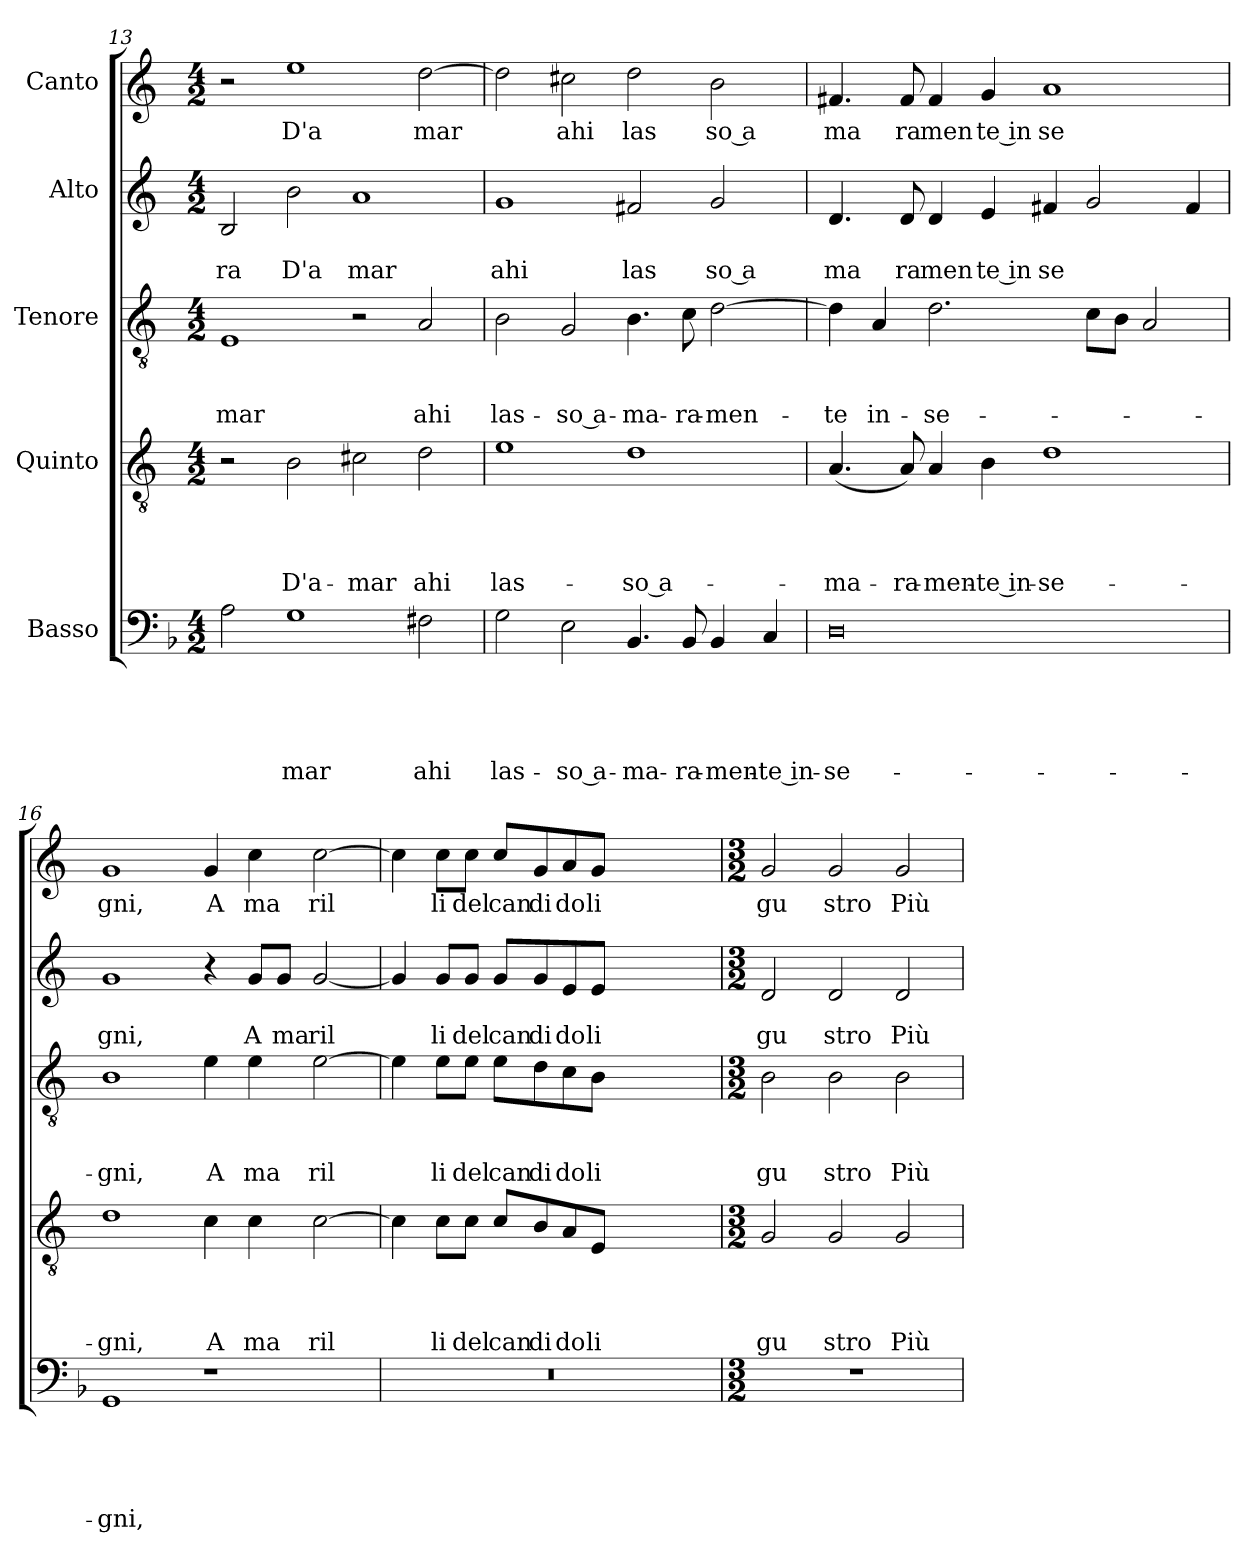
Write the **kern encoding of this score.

**kern	**text	**text	**text	**text	**text	**kern	**text	**text	**text	**text	**kern	**text	**text	**text	**kern	**text	**text	**kern	**text
*part5	*part5	*part5	*part5	*part5	*part5	*part4	*part4	*part4	*part4	*part4	*part3	*part3	*part3	*part3	*part2	*part2	*part2	*part1	*part1
*staff5	*staff5	*staff5	*staff5	*staff5	*staff5	*staff4	*staff4	*staff4	*staff4	*staff4	*staff3	*staff3	*staff3	*staff3	*staff2	*staff2	*staff2	*staff1	*staff1
*I"Basso	*	*	*	*	*	*I"Quinto	*	*	*	*	*I"Tenore	*	*	*	*I"Alto	*	*	*I"Canto	*
*clefF4	*	*	*	*	*	*clefGv2	*	*	*	*	*clefGv2	*	*	*	*clefG2	*	*	*clefG2	*
*	*	*	*	*	*	*ITrd-3c-5	*	*	*	*	*ITrd-3c-5	*	*	*	*ITrd-3c-5	*	*	*ITrd-3c-5	*
*k[b-]	*	*	*	*	*	*k[b-]	*	*	*	*	*k[b-]	*	*	*	*k[b-]	*	*	*k[b-]	*
*F:	*	*	*	*	*	*F:	*	*	*	*	*F:	*	*	*	*F:	*	*	*F:	*
*M4/2	*	*	*	*	*	*M4/2	*	*	*	*	*M4/2	*	*	*	*M4/2	*	*	*M4/2	*
=13	=13	=13	=13	=13	=13	=13	=13	=13	=13	=13	=13	=13	=13	=13	=13	=13	=13	=13	=13
!	!	!	!	!	!	!	!	!	!	!	!	!	!	!LO:LY:b	!	!	!LO:LY:b	!	!
2A\	.	.	.	.	.	2r	.	.	.	.	1A	.	.	-mar	2e/	.	ra	2r	.
!	!	!	!	!	!LO:LY:b	!	!	!	!	!LO:LY:b	!	!	!	!	!	!	!LO:LY:b	!	!LO:LY:b
1G	.	.	.	.	-mar	2e\	.	.	.	D'a-	.	.	.	.	2ee\	.	D'a	1aa	D'a
!	!	!	!	!	!	!	!	!	!	!LO:LY:b	!	!	!	!	!	!	!LO:LY:b	!	!
.	.	.	.	.	.	2f#X\	.	.	.	-mar	2r	.	.	.	1dd	.	mar	.	.
!	!	!	!	!	!LO:LY:b	!	!	!	!	!LO:LY:b	!	!	!	!LO:LY:b	!	!	!	!	!LO:LY:b
2F#X\	.	.	.	.	ahi	2g\	.	.	.	ahi	2d/	.	.	ahi	.	.	.	[>2gg\	mar
=14	=14	=14	=14	=14	=14	=14	=14	=14	=14	=14	=14	=14	=14	=14	=14	=14	=14	=14	=14
!	!	!	!	!	!LO:LY:b	!	!	!	!	!LO:LY:b	!	!	!	!LO:LY:b	!	!	!LO:LY:b	!	!
2G\	.	.	.	.	las-	1a	.	.	.	las-	2e\	.	.	las-	1cc	.	ahi	2gg\]	.
!	!	!	!	!	!LO:LY:b:rj	!	!	!	!	!	!	!	!	!LO:LY:b:rj	!	!	!	!	!LO:LY:b
2E\	.	.	.	.	-so a-	.	.	.	.	.	2c/	.	.	-so a-	.	.	.	2ff#X\	ahi
!	!	!	!	!	!LO:LY:b	!	!	!	!	!LO:LY:b:rj	!	!	!	!LO:LY:b	!	!	!LO:LY:b	!	!LO:LY:b
4.BB-/	.	.	.	.	-ma-	1g	.	.	.	-so a-	4.e\	.	.	-ma-	2bn/	.	las	2gg\	las
!	!	!	!	!	!LO:LY:b	!	!	!	!	!	!	!	!	!LO:LY:b	!	!	!	!	!
8BB-/	.	.	.	.	-ra-	.	.	.	.	.	8f\	.	.	-ra-	.	.	.	.	.
!	!	!	!	!	!LO:LY:b	!	!	!	!	!	!	!	!	!LO:LY:b	!	!	!LO:LY:b:rj	!	!LO:LY:b:rj
4BB-/	.	.	.	.	-men-	.	.	.	.	.	[>2g\	.	.	-men-	2cc/	.	so a	2ee\	so a
!	!	!	!	!	!LO:LY:b:rj	!	!	!	!	!	!	!	!	!	!	!	!	!	!
4C/	.	.	.	.	-te in-	.	.	.	.	.	.	.	.	.	.	.	.	.	.
=15	=15	=15	=15	=15	=15	=15	=15	=15	=15	=15	=15	=15	=15	=15	=15	=15	=15	=15	=15
!	!	!	!	!	!LO:LY:b	!	!	!	!	!LO:LY:b	!	!	!	!LO:LY:b	!	!	!LO:LY:b	!	!LO:LY:b
0D	.	.	.	.	-se-	(4.d/	.	.	.	-ma-	4g\]	.	.	-te	4.g/	.	ma	4.bn/	ma
!	!	!	!	!	!	!	!	!	!	!	!	!	!	!LO:LY:b	!	!	!	!	!
.	.	.	.	.	.	.	.	.	.	.	4d/	.	.	in-	.	.	.	.	.
!	!	!	!	!	!	!	!	!	!	!LO:LY:b	!	!	!	!	!	!	!LO:LY:b	!	!LO:LY:b
.	.	.	.	.	.	8d/)	.	.	.	-ra-	.	.	.	.	8g/	.	ra	8b/	ra
!	!	!	!	!	!	!	!	!	!	!LO:LY:b	!	!	!	!LO:LY:b	!	!	!LO:LY:b	!	!LO:LY:b
.	.	.	.	.	.	4d/	.	.	.	-men-	2.g\	.	.	-se-	4g/	.	men	4b/	men
!	!	!	!	!	!	!	!	!	!	!LO:LY:b:rj	!	!	!	!	!	!	!LO:LY:b:rj	!	!LO:LY:b:rj
.	.	.	.	.	.	4e\	.	.	.	-te in-	.	.	.	.	4a/	.	te in	4cc/	te in
!	!	!	!	!	!	!	!	!	!	!LO:LY:b	!	!	!	!	!	!	!LO:LY:b	!	!LO:LY:b
.	.	.	.	.	.	1g	.	.	.	-se-	.	.	.	.	4bn/	.	se	1dd	se
.	.	.	.	.	.	.	.	.	.	.	8f\L	.	.	.	2cc/	.	.	.	.
.	.	.	.	.	.	.	.	.	.	.	8e\J	.	.	.	.	.	.	.	.
.	.	.	.	.	.	.	.	.	.	.	2d/	.	.	.	.	.	.	.	.
.	.	.	.	.	.	.	.	.	.	.	.	.	.	.	4b/	.	.	.	.
!!LO:PB:g=z
=16	=16	=16	=16	=16	=16	=16	=16	=16	=16	=16	=16	=16	=16	=16	=16	=16	=16	=16	=16
!	!	!	!	!	!LO:LY:b	!	!	!	!	!LO:LY:b	!	!	!	!LO:LY:b	!	!	!LO:LY:b	!	!LO:LY:b
1GG	.	.	.	.	-gni,	1g	.	.	.	-gni,	1e	.	.	-gni,	1cc	.	gni,	1cc	gni,
!	!	!	!	!	!	!	!	!	!	!LO:LY:b	!	!	!	!LO:LY:b	!	!	!	!	!LO:LY:b
1r	.	.	.	.	.	4f\	.	.	.	A	4a\	.	.	A	4r	.	.	4cc/	A
!	!	!	!	!	!	!	!	!	!	!LO:LY:b	!	!	!	!LO:LY:b	!	!	!LO:LY:b	!	!LO:LY:b
.	.	.	.	.	.	4f\	.	.	.	ma	4a\	.	.	ma	8cc/L	.	A	4ff\	ma
!	!	!	!	!	!	!	!	!	!	!	!	!	!	!	!	!	!LO:LY:b	!	!
.	.	.	.	.	.	.	.	.	.	.	.	.	.	.	8cc/J	.	ma	.	.
!	!	!	!	!	!	!	!	!	!	!LO:LY:b	!	!	!	!LO:LY:b	!	!	!LO:LY:b	!	!LO:LY:b
.	.	.	.	.	.	[>2f\	.	.	.	ril	[>2a\	.	.	ril	[<2cc/	.	ril	[>2ff\	ril
=17	=17	=17	=17	=17	=17	=17	=17	=17	=17	=17	=17	=17	=17	=17	=17	=17	=17	=17	=17
0r	.	.	.	.	.	4f\]	.	.	.	.	4a\]	.	.	.	4cc/]	.	.	4ff>\]	.
!	!	!	!	!	!	!	!	!	!	!LO:LY:b	!	!	!	!LO:LY:b	!	!	!LO:LY:b	!	!LO:LY:b
.	.	.	.	.	.	8f\L	.	.	.	li	8a\L	.	.	li	8cc/L	.	li	8ff\L	li
!	!	!	!	!	!	!	!	!	!	!LO:LY:b	!	!	!	!LO:LY:b	!	!	!LO:LY:b	!	!LO:LY:b
.	.	.	.	.	.	8f\J	.	.	.	del	8a\J	.	.	del	8cc/J	.	del	8ff\J	del
!	!	!	!	!	!	!	!	!	!	!LO:LY:b	!	!	!	!LO:LY:b	!	!	!LO:LY:b	!	!LO:LY:b
.	.	.	.	.	.	8f/L	.	.	.	can	8a\L	.	.	can	8cc/L	.	can	8ff/L	can
!	!	!	!	!	!	!	!	!	!	!LO:LY:b	!	!	!	!LO:LY:b	!	!	!LO:LY:b	!	!LO:LY:b
.	.	.	.	.	.	8e/	.	.	.	di	8g\	.	.	di	8cc/	.	di	8cc/	di
!	!	!	!	!	!	!	!	!	!	!LO:LY:b	!	!	!	!LO:LY:b	!	!	!LO:LY:b	!	!LO:LY:b
.	.	.	.	.	.	8d/	.	.	.	do	8f\	.	.	do	8a/	.	do	8dd/	do
!	!	!	!	!	!	!	!	!	!	!LO:LY:b	!	!	!	!LO:LY:b	!	!	!LO:LY:b	!	!LO:LY:b
.	.	.	.	.	.	8A/J	.	.	.	li	8e\J	.	.	li	8a/J	.	li	8cc/J	li
.	.	.	.	.	.	1ryy	.	.	.	.	1ryy	.	.	.	1ryy	.	.	1ryy	.
=18	=18	=18	=18	=18	=18	=18	=18	=18	=18	=18	=18	=18	=18	=18	=18	=18	=18	=18	=18
*M3/2	*	*	*	*	*	*M3/2	*	*	*	*	*M3/2	*	*	*	*M3/2	*	*	*M3/2	*
!LO:N:vis=1	!	!	!	!	!	!	!	!	!	!LO:LY:b	!	!	!	!LO:LY:b	!	!	!LO:LY:b	!	!LO:LY:b
1.r	.	.	.	.	.	2c/	.	.	.	gu	2e\	.	.	gu	2g/	.	gu	2cc/	gu
!	!	!	!	!	!	!	!	!	!	!LO:LY:b	!	!	!	!LO:LY:b	!	!	!LO:LY:b	!	!LO:LY:b
.	.	.	.	.	.	2c/	.	.	.	stro	2e\	.	.	stro	2g/	.	stro	2cc/	stro
!	!	!	!	!	!	!	!	!	!	!LO:LY:b	!	!	!	!LO:LY:b	!	!	!LO:LY:b	!	!LO:LY:b
.	.	.	.	.	.	2c/	.	.	.	Più	2e\	.	.	Più	2g/	.	Più	2cc/	Più
=	=	=	=	=	=	=	=	=	=	=	=	=	=	=	=	=	=	=	=
*-	*-	*-	*-	*-	*-	*-	*-	*-	*-	*-	*-	*-	*-	*-	*-	*-	*-	*-	*-
